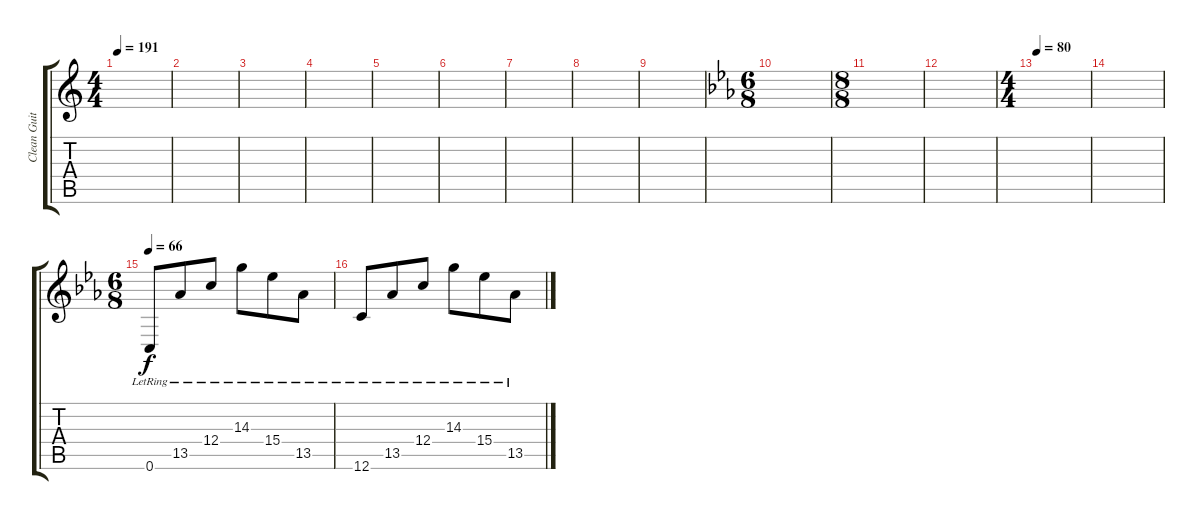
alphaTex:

\track ("Clean Guitar" "Clean Guit") {instrument electricguitarjazz}
\staff {score tabs}
\tuning (D4 A3 F3 C3 G2 C2) {hide}
\ts (4 4)
\tempo 191
\clef g2
\ks c
|
|
|
|
|
|
|
|
|
\ts (6 8)
\ks cminor
|
\ts (8 8)
|
|
\ts (4 4)
\tempo 80
|
|
\ts (6 8)
\tempo 66
0.6{lr}.8{volume 7} 13.5{lr}.8 12.4{lr}.8 14.3{lr}.8 15.4{lr}.8 13.5{lr}.8 |
12.6{lr}.8 13.5{lr}.8 12.4{lr}.8 14.3{lr}.8 15.4{lr}.8 13.5{lr}.8
